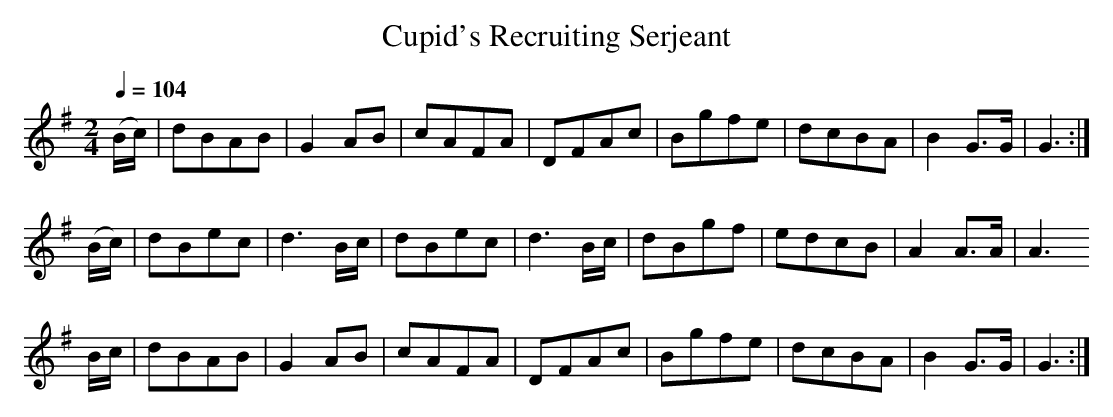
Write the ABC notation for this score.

X:1
T:Cupid's Recruiting Serjeant
M:2/4
L:1/8
Q:1/4=104
K:G major
(B/c/)|dBAB|G2AB   |cAFA|DFAc   |Bgfe|dcBA|B2G>G|G3:|
(B/c/)|dBec|d3 B/c/|dBec|d3 B/c/|dBgf|edcB|A2A>A|A3
 B/c/ |dBAB|G2AB   |cAFA|DFAc   |Bgfe|dcBA|B2G>G|G3:|
